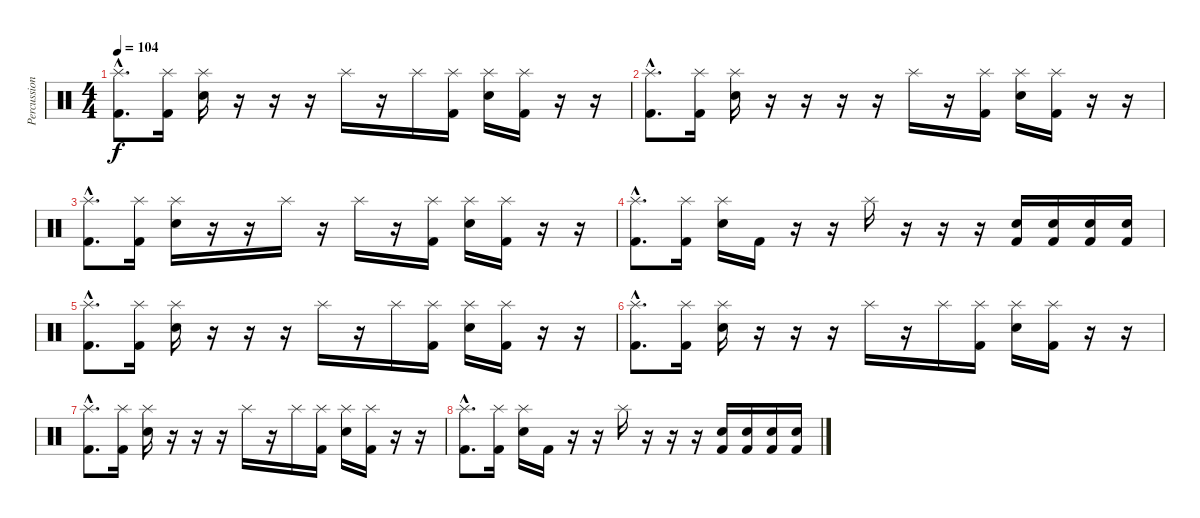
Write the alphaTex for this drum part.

\track ("Percussion" "Percussion") {instrument percussion}
\staff {score}
\articulation defaults
\ts (4 4)
\tempo 104
\clef neutral
\ks c
("Splash (hit)"{hac} "Kick (hit) 2"{hac}).8{d dy f} ("Splash (hit)" "Kick (hit) 2").16 ("Splash (hit)" "Snare (hit) 2").16 r.16 r.16 r.16 "Splash (hit)".16 r.16 "Splash (hit)".16 ("Splash (hit)" "Kick (hit) 2").16 ("Splash (hit)" "Snare (hit) 2").16 ("Splash (hit)" "Kick (hit) 2").16 r.16 r.16 |
("Splash (hit)"{hac} "Kick (hit) 2"{hac}).8{d} ("Splash (hit)" "Kick (hit) 2").16 ("Splash (hit)" "Snare (hit) 2").16 r.16 r.16 r.16 r.16 "Splash (hit)".16 r.16 ("Splash (hit)" "Kick (hit) 2").16 ("Splash (hit)" "Snare (hit) 2").16 ("Splash (hit)" "Kick (hit) 2").16 r.16 r.16 |
("Splash (hit)"{hac} "Kick (hit) 2"{hac}).8{d} ("Splash (hit)" "Kick (hit) 2").16 ("Splash (hit)" "Snare (hit) 2").16 r.16 r.16 "Splash (hit)".16 r.16 "Splash (hit)".16 r.16 ("Splash (hit)" "Kick (hit) 2").16 ("Splash (hit)" "Snare (hit) 2").16 ("Splash (hit)" "Kick (hit) 2").16 r.16 r.16 |
("Splash (hit)"{hac} "Kick (hit) 2"{hac}).8{d} ("Splash (hit)" "Kick (hit) 2").16 ("Splash (hit)" "Snare (hit) 2").16 "Kick (hit) 2".16 r.16 r.16 "Splash (hit)".16 r.16 r.16 r.16 ("Snare (hit) 2" "Kick (hit) 2").16 ("Snare (hit) 2" "Kick (hit) 2").16 ("Snare (hit) 2" "Kick (hit) 2").16 ("Snare (hit) 2" "Kick (hit) 2").16 |
("Splash (hit)"{hac} "Kick (hit) 2"{hac}).8{d} ("Splash (hit)" "Kick (hit) 2").16 ("Splash (hit)" "Snare (hit) 2").16 r.16 r.16 r.16 "Splash (hit)".16 r.16 "Splash (hit)".16 ("Splash (hit)" "Kick (hit) 2").16 ("Splash (hit)" "Snare (hit) 2").16 ("Splash (hit)" "Kick (hit) 2").16 r.16 r.16 |
("Splash (hit)"{hac} "Kick (hit) 2"{hac}).8{d} ("Splash (hit)" "Kick (hit) 2").16 ("Splash (hit)" "Snare (hit) 2").16 r.16 r.16 r.16 "Splash (hit)".16 r.16 "Splash (hit)".16 ("Splash (hit)" "Kick (hit) 2").16 ("Splash (hit)" "Snare (hit) 2").16 ("Splash (hit)" "Kick (hit) 2").16 r.16 r.16 |
("Splash (hit)"{hac} "Kick (hit) 2"{hac}).8{d} ("Splash (hit)" "Kick (hit) 2").16 ("Splash (hit)" "Snare (hit) 2").16 r.16 r.16 r.16 "Splash (hit)".16 r.16 "Splash (hit)".16 ("Splash (hit)" "Kick (hit) 2").16 ("Splash (hit)" "Snare (hit) 2").16 ("Splash (hit)" "Kick (hit) 2").16 r.16 r.16 |
("Splash (hit)"{hac} "Kick (hit) 2"{hac}).8{d} ("Splash (hit)" "Kick (hit) 2").16 ("Splash (hit)" "Snare (hit) 2").16 "Kick (hit) 2".16 r.16 r.16 "Splash (hit)".16 r.16 r.16 r.16 ("Snare (hit) 2" "Kick (hit) 2").16 ("Snare (hit) 2" "Kick (hit) 2").16 ("Snare (hit) 2" "Kick (hit) 2").16 ("Snare (hit) 2" "Kick (hit) 2").16
